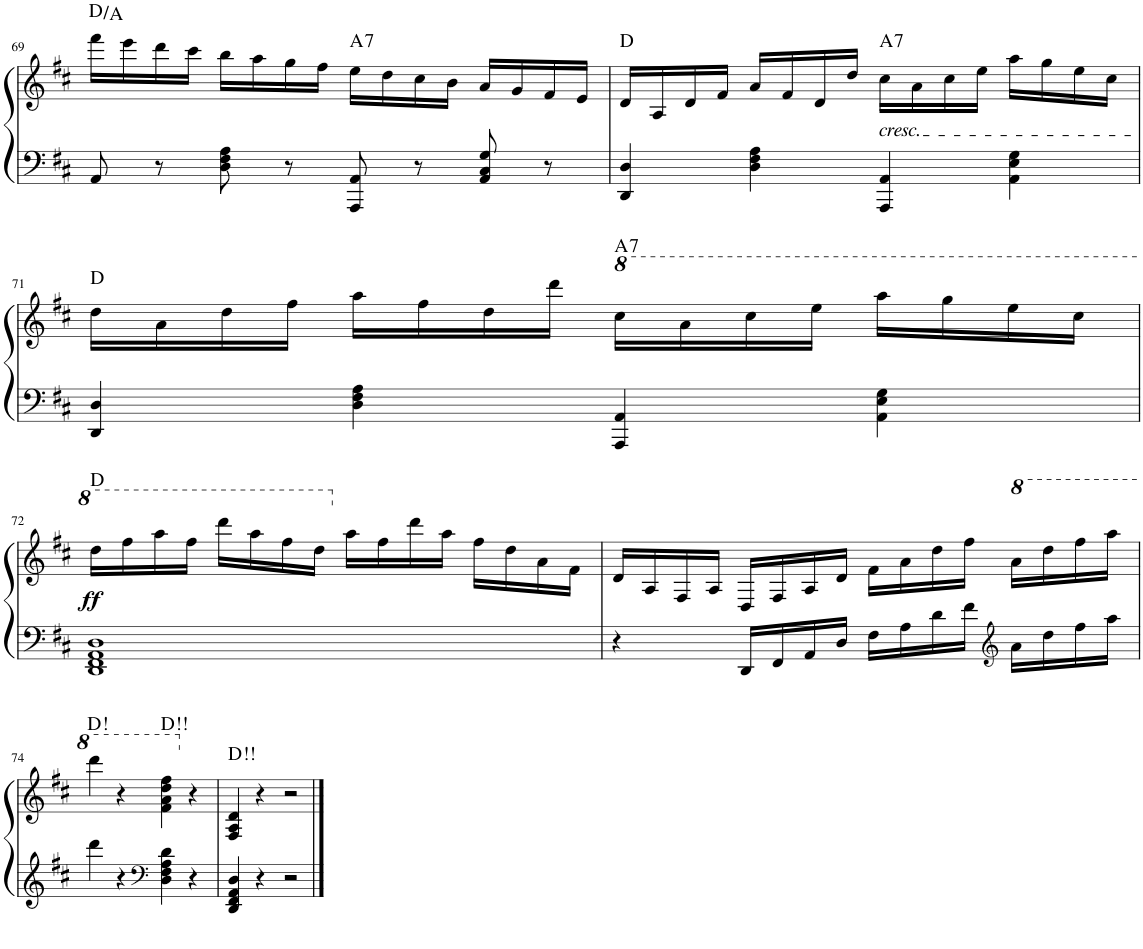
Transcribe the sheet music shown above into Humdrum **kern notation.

**kern	**kern	**dynam	**harte
*part1	*part1	*part1	*part1
*staff2	*staff1	*staff1/2	*
*I"Piano	*	*	*
*I'Pno.	*	*	*
!!LO:PB:g=z
*clefF4	*clefG2	*	*
*k[f#c#]	*k[f#c#]	*	*
*M4/4	*M4/4	*	*
*met(c)	*met(c)	*	*
=69	=69	=69	=69
8AA/	16fff#\LL	.	D:maj/5
.	16eee\	.	.
8r	16ddd\	.	.
.	16ccc#\JJ	.	.
8D\ 8F#\ 8A\	16bb\LL	.	.
.	16aa\	.	.
8r	16gg\	.	.
.	16ff#\JJ	.	.
!	!	!	!LO:H:kt=7
8AAA/ 8AA/	16ee\LL	.	A:7
.	16dd\	.	.
8r	16cc#\	.	.
.	16b\JJ	.	.
8AA/ 8C#/ 8G/	16a/LL	.	.
.	16g/	.	.
8r	16f#/	.	.
.	16e/JJ	.	.
=70	=70	=70	=70
4DD/ 4D/	16d/LL	.	D:maj
.	16A/	.	.
.	16d/	.	.
.	16f#/JJ	.	.
4D\ 4F#\ 4A\	16a/LL	.	.
.	16f#/	.	.
.	16d/	.	.
.	16dd/JJ	.	.
!	!LO:TX:b:i:t=cresc.	!	!LO:H:kt=7
4AAA/ 4AA/	16cc#\LL	.	A:7
.	16a\	.	.
.	16cc#\	.	.
.	16ee\JJ	.	.
4AA\ 4E\ 4G\	16aa\LL	.	.
.	16gg\	.	.
.	16ee\	.	.
.	16cc#\JJ	.	.
!!LO:LB:g=z
=71	=71	=71	=71
4DD/ 4D/	16dd\LL	.	D:maj
.	16a\	.	.
.	16dd\	.	.
.	16ff#\JJ	.	.
4D\ 4F#\ 4A\	16aa\LL	.	.
.	16ff#\	.	.
.	16dd\	.	.
.	16ddd\JJ	.	.
*	*8va	*	*
!	!	!	!LO:H:kt=7
4AAA/ 4AA/	16ccc#\LL	.	A:7
.	16aa\	.	.
.	16ccc#\	.	.
.	16eee\JJ	.	.
4AA\ 4E\ 4G\	16aaa\LL	.	.
.	16ggg\	.	.
.	16eee\	.	.
.	16ccc#\JJ	.	.
!!LO:LB:g=z
=72	=72	=72	=72
!	!	!LO:DY:b	!
1DD 1FF# 1AA 1D	16ddd\LL	ff	D:maj
.	16fff#\	.	.
.	16aaa\	.	.
.	16fff#\JJ	.	.
.	16dddd\LL	.	.
.	16aaa\	.	.
.	16fff#\	.	.
.	16ddd\JJ	.	.
*	*X8va	*	*
.	16aa\LL	.	.
.	16ff#\	.	.
.	16ddd\	.	.
.	16aa\JJ	.	.
.	16ff#\LL	.	.
.	16dd\	.	.
.	16a\	.	.
.	16f#\JJ	.	.
=73	=73	=73	=73
4r	16d/LL	.	.
.	16A/	.	.
.	16F#/	.	.
.	16A/JJ	.	.
16DD/LL	16D/LL	.	.
16FF#/	16F#/	.	.
16AA/	16A/	.	.
16D/JJ	16d/JJ	.	.
16F#\LL	16f#\LL	.	.
16A\	16a\	.	.
16d\	16dd\	.	.
16f#\JJ	16ff#\JJ	.	.
*clefG2	*	*	*
*	*8va	*	*
16a\LL	16aa\LL	.	.
16dd\	16ddd\	.	.
16ff#\	16fff#\	.	.
16aa\JJ	16aaa\JJ	.	.
!!LO:LB:g=z
=74	=74	=74	=74
!	!	!	!LO:H:kt=!
4ddd\	4dddd\	.	.
4r	4r	.	.
*clefF4	*	*	*
!	!	!	!LO:H:kt=!!
4D\ 4F#\ 4A\ 4d\	4ff#\ 4aa\ 4ddd\ 4fff#\	.	.
*	*X8va	*	*
4r	4r	.	.
=75	=75	=75	=75
!	!	!	!LO:H:kt=!!
4DD/ 4FF#/ 4AA/ 4D/	4F#/ 4A/ 4d/	.	.
4r	4r	.	.
2r	2r	.	.
==	==	==	==
*-	*-	*-	*-
